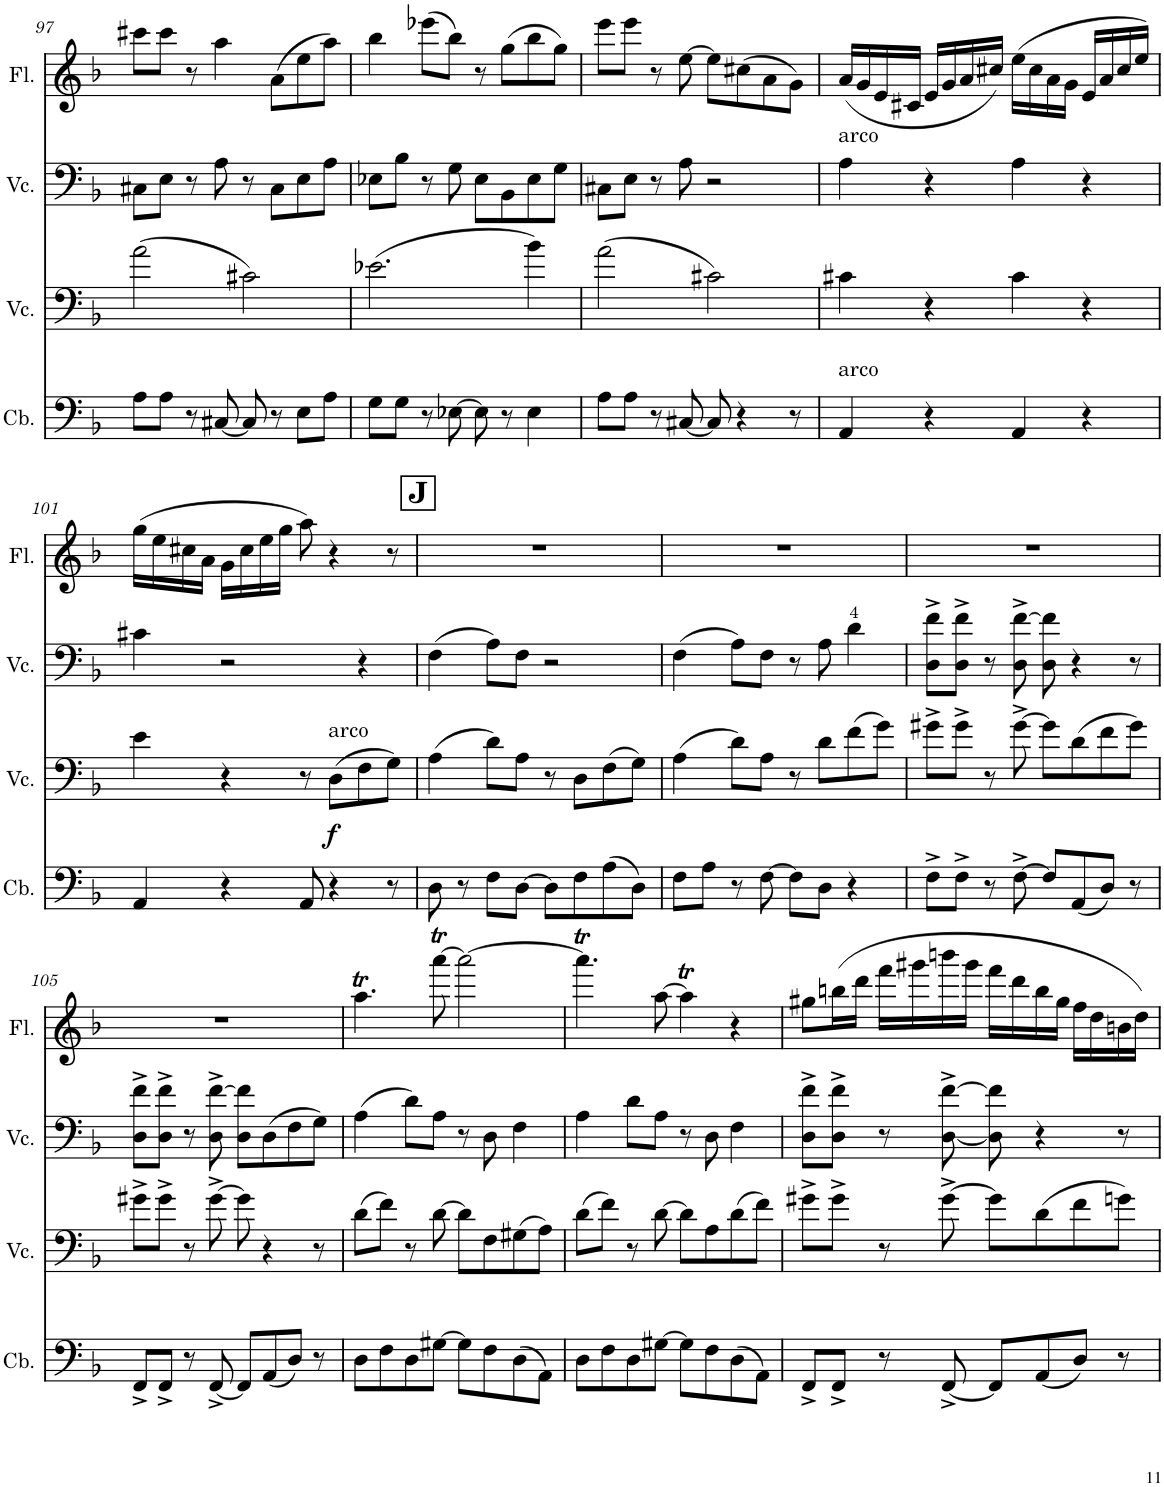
**kern	**kern	**dynam	**kern	**kern
*part4	*part3	*part3	*part2	*part1
*staff4	*staff3	*staff3	*staff2	*staff1
*I"Contrabass	*I"Violoncello	*	*I"Violoncello	*I"Flute
*I'Cb.	*I'Vc.	*	*I'Vc.	*I'Fl.
!!LO:PB:g=z
*clefF4	*clefF4	*	*clefF4	*clefG2
*Trd7c12	*	*	*	*
*k[b-]	*k[b-]	*	*k[b-]	*k[b-]
*M4/4	*M4/4	*	*M4/4	*M4/4
=97	=97	=97	=97	=97
8A\L	(2a\	.	8C#X\L	8ccc#X\L
8A\J	.	.	8E\J	8ccc#\J
8r	.	.	8r	8r
[8C#X/	.	.	8A\	4aa\
8C#/]	2c#X\)	.	8r	.
8r	.	.	8C#\L	(8a\L
8E\L	.	.	8E\	8ee\
8A\J	.	.	8A\J	8aa\J)
=98	=98	=98	=98	=98
8G\L	(2.e-X\	.	8E-X\L	4bb-\
8G\J	.	.	8B-\J	.
8r	.	.	8r	(8eee-X\L
[8E-X\	.	.	8G\	8bb-\J)
8E-\]	.	.	8E-\L	8r
8r	.	.	8BB-\	(8gg\L
4E-\	4b-\)	.	8E-\	8bb-\
.	.	.	8G\J	8gg\J)
=99	=99	=99	=99	=99
8A\L	(2a\	.	8C#X\L	8eee\L
8A\J	.	.	8E\J	8eee\J
8r	.	.	8r	8r
[8C#X/	.	.	8A\	[8ee\
8C#/]	2c#X\)	.	2r	8ee\L]
4r	.	.	.	(8cc#X\
.	.	.	.	8a\
8r	.	.	.	8g\J)
=100	=100	=100	=100	=100
!	!	!	!LO:TX:a:t=arco	!
!LO:TX:a:t=arco	!	!	!	!
4AA/	4c#X\	.	4A\	(16a/LL
.	.	.	.	16g/
.	.	.	.	16e/
.	.	.	.	16c#X/JJ
4r	4r	.	4r	16e/LL
.	.	.	.	16g/
.	.	.	.	16a/
.	.	.	.	16cc#X/JJ)
4AA/	4c#\	.	4A\	(16ee\LL
.	.	.	.	16cc#\
.	.	.	.	16a\
.	.	.	.	16g\JJ
4r	4r	.	4r	16e/LL
.	.	.	.	16a/
.	.	.	.	16cc#/
.	.	.	.	16ee/JJ)
!!LO:LB:g=z
=101	=101	=101	=101	=101
4AA/	4e\	.	4c#X\	(16gg\LL
.	.	.	.	16ee\
.	.	.	.	16cc#X\
.	.	.	.	16a\JJ
4r	4r	.	2r	16g\LL
.	.	.	.	16cc#\
.	.	.	.	16ee\
.	.	.	.	16gg\JJ
8AA/	8r	.	.	8aa\)
!	!LO:TX:a:t=arco	!	!	!
!	!	!LO:DY:b	!	!
4r	(8D\L	f	.	4r
.	8F\	.	4r	.
8r	8G\J)	.	.	8r
!!LO:REH:place=s1:a:B:cj:fs=14:t=J
=102	=102	=102	=102	=102
8D\	(4A\	.	(4F\	1r
8r	.	.	.	.
8F\L	8d\L)	.	8A\L)	.
[8D\J	8A\J	.	8F\J	.
8D\L]	8r	.	2r	.
8F\	8D\L	.	.	.
(8A\	(8F\	.	.	.
8D\J)	8G\J)	.	.	.
=103	=103	=103	=103	=103
8F\L	(4A\	.	(4F\	1r
8A\J	.	.	.	.
8r	8d\L)	.	8A\L)	.
[8F\	8A\J	.	8F\J	.
8F\L]	8r	.	8r	.
8D\J	8d\L	.	8A\	.
4r	(8f\	.	4d\	.
.	8g\J)	.	.	.
=104	=104	=104	=104	=104
8F^\L	8g#X^\L	.	8D\^ 8f\^L	1r
8F^\J	8g#^\J	.	8D\^ 8f\^J	.
8r	8r	.	8r	.
[8F^\	[8g#^\	.	8D\^ [8f\^	.
8F/L]	8g#\L]	.	8D\ 8f\]	.
(8AA/	(8d\	.	4r	.
8D/J)	8f\	.	.	.
8r	8g#\J)	.	8r	.
!!LO:LB:g=z
=105	=105	=105	=105	=105
8FF^/L	8g#X^\L	.	8D\^ 8f\^L	1r
8FF^/J	8g#^\J	.	8D\^ 8f\^J	.
8r	8r	.	8r	.
[8FF^/	[8g#^\	.	8D\^ [8f\^	.
8FF/L]	8g#\]	.	8D\ 8f\]L	.
(8AA/	4r	.	(8D\	.
8D/J)	.	.	8F\	.
8r	8r	.	8G\J)	.
=106	=106	=106	=106	=106
8D\L	(8d\L	.	(4A\	4.aat\
8F\	8f\J)	.	.	.
8D\	8r	.	8d\L)	.
[8G#X\J	[8d\	.	8A\J	[8aaat\
8G#\L]	8d\L]	.	8r	2aaa\_
8F\	8F\	.	8D\	.
(8D\	(8G#X\	.	4F\	.
8AA\J)	8A\J)	.	.	.
=107	=107	=107	=107	=107
8D\L	(8d\L	.	4A\	4.aaat\]
8F\	8f\J)	.	.	.
8D\	8r	.	8d\L	.
[8G#X\J	[8d\	.	8A\J	[8aa\
8G#\L]	8d\L]	.	8r	4aat\]
8F\	8A\	.	8D\	.
(8D\	(8d\	.	4F\	4r
8AA\J)	8f\J)	.	.	.
=108	=108	=108	=108	=108
8FF^/L	8g#X^\L	.	8D\^ 8f\^L	8gg#X\L
8FF^/J	8g#^\J	.	8D\^ 8f\^J	(16bbn\L
.	.	.	.	16ddd\JJ
8r	8r	.	8r	16fff\LL
.	.	.	.	16ggg#X\
[8FF^/	[8g#^\	.	[8D\^ [8f\^	16bbbn\
.	.	.	.	16ggg#\JJ
8FF/L]	8g#\L]	.	8D\] 8f\]	16fff\LL
.	.	.	.	16ddd\
(8AA/	(8d\	.	4r	16bb\
.	.	.	.	16gg#\JJ
8D/J)	8f\	.	.	16ff\LL
.	.	.	.	16dd\
8r	8gn\J)	.	8r	16bn\
.	.	.	.	16dd\JJ)
=	=	=	=	=
*-	*-	*-	*-	*-
